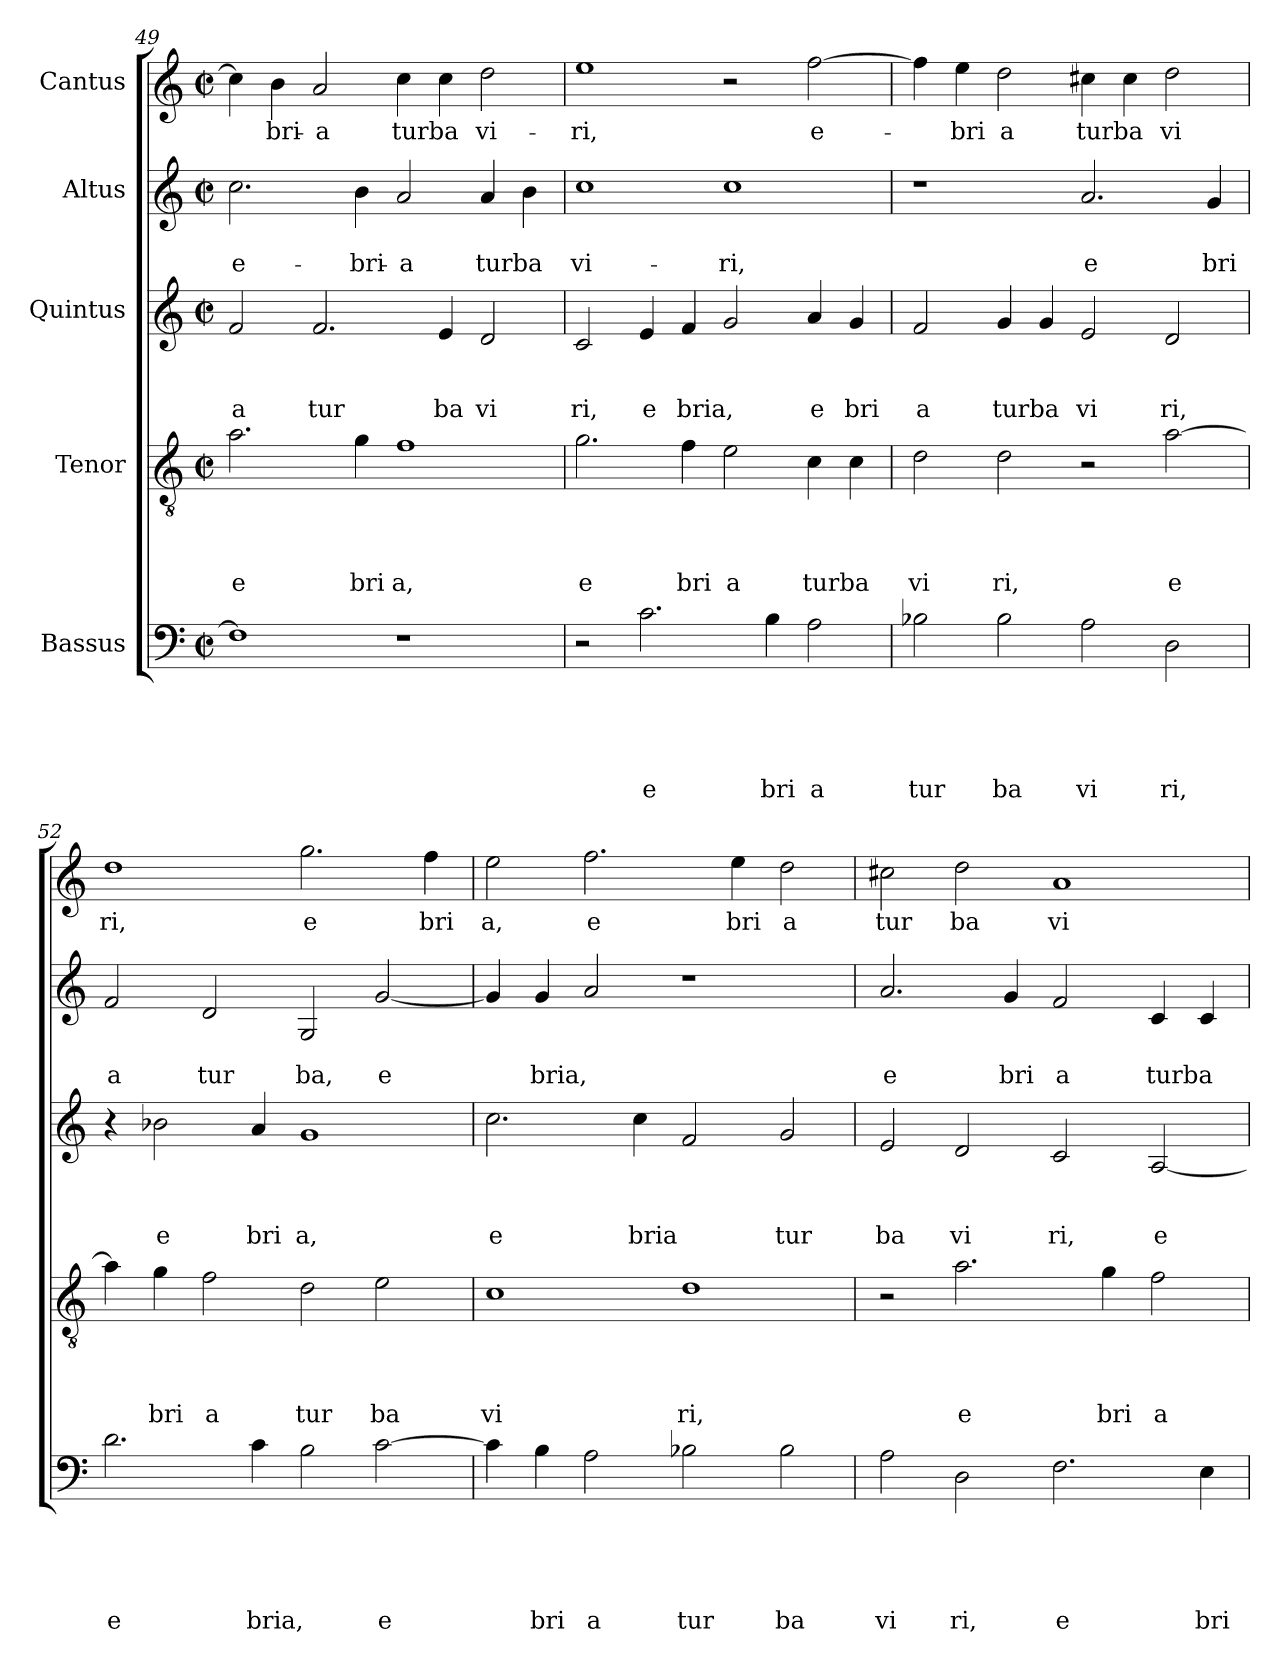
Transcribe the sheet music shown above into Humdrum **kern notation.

**kern	**text	**text	**text	**text	**text	**kern	**text	**text	**text	**text	**kern	**text	**text	**text	**kern	**text	**text	**kern	**text
*part5	*part5	*part5	*part5	*part5	*part5	*part4	*part4	*part4	*part4	*part4	*part3	*part3	*part3	*part3	*part2	*part2	*part2	*part1	*part1
*staff5	*staff5	*staff5	*staff5	*staff5	*staff5	*staff4	*staff4	*staff4	*staff4	*staff4	*staff3	*staff3	*staff3	*staff3	*staff2	*staff2	*staff2	*staff1	*staff1
*I"Bassus	*	*	*	*	*	*I"Tenor	*	*	*	*	*I"Quintus	*	*	*	*I"Altus	*	*	*I"Cantus	*
*clefF4	*	*	*	*	*	*clefGv2	*	*	*	*	*clefG2	*	*	*	*clefG2	*	*	*clefG2	*
*k[]	*	*	*	*	*	*k[]	*	*	*	*	*k[]	*	*	*	*k[]	*	*	*k[]	*
*C:	*	*	*	*	*	*C:	*	*	*	*	*C:	*	*	*	*C:	*	*	*C:	*
*M2/2	*	*	*	*	*	*M2/2	*	*	*	*	*M2/2	*	*	*	*M2/2	*	*	*M2/2	*
*met(c|)	*	*	*	*	*	*met(c|)	*	*	*	*	*met(c|)	*	*	*	*met(c|)	*	*	*met(c|)	*
=49	=49	=49	=49	=49	=49	=49	=49	=49	=49	=49	=49	=49	=49	=49	=49	=49	=49	=49	=49
!	!	!	!	!	!	!	!	!	!	!LO:LY:b	!	!	!	!LO:LY:b	!	!	!LO:LY:b	!	!
1F]	.	.	.	.	.	2.a\	.	.	.	e	2f/	.	.	a	2.cc\	.	e-	4cc\]	.
!	!	!	!	!	!	!	!	!	!	!	!	!	!	!	!	!	!	!	!LO:LY:b
.	.	.	.	.	.	.	.	.	.	.	.	.	.	.	.	.	.	4b\	-bri-
!	!	!	!	!	!	!	!	!	!	!	!	!	!	!LO:LY:b	!	!	!	!	!LO:LY:b
.	.	.	.	.	.	.	.	.	.	.	2.f/	.	.	tur	.	.	.	2a/	-a
!	!	!	!	!	!	!	!	!	!	!LO:LY:b	!	!	!	!	!	!	!LO:LY:b	!	!
.	.	.	.	.	.	4g\	.	.	.	bri	.	.	.	.	4b\	.	-bri-	.	.
!	!	!	!	!	!	!	!	!	!	!LO:LY:b	!	!	!	!	!	!	!LO:LY:b	!	!LO:LY:b
1r	.	.	.	.	.	1f	.	.	.	a,	.	.	.	.	2a/	.	-a	4cc\	turba
!	!	!	!	!	!	!	!	!	!	!	!	!	!	!LO:LY:b	!	!	!	!	!
.	.	.	.	.	.	.	.	.	.	.	4e/	.	.	ba	.	.	.	4cc\	.
!	!	!	!	!	!	!	!	!	!	!	!	!	!	!LO:LY:b	!	!	!LO:LY:b	!	!LO:LY:b
.	.	.	.	.	.	.	.	.	.	.	2d/	.	.	vi	4a/	.	turba	2dd\	vi-
.	.	.	.	.	.	.	.	.	.	.	.	.	.	.	4b\	.	.	.	.
=50	=50	=50	=50	=50	=50	=50	=50	=50	=50	=50	=50	=50	=50	=50	=50	=50	=50	=50	=50
!	!	!	!	!	!	!	!	!	!	!LO:LY:b	!	!	!	!LO:LY:b	!	!	!LO:LY:b	!	!LO:LY:b
2r	.	.	.	.	.	2.g\	.	.	.	e	2c/	.	.	ri,	1cc	.	vi-	1ee	-ri,
!	!	!	!	!	!LO:LY:b	!	!	!	!	!	!	!	!	!LO:LY:b	!	!	!	!	!
2.c\	.	.	.	.	e	.	.	.	.	.	4e/	.	.	e	.	.	.	.	.
!	!	!	!	!	!	!	!	!	!	!LO:LY:b	!	!	!	!LO:LY:b	!	!	!	!	!
.	.	.	.	.	.	4f\	.	.	.	bri	4f/	.	.	bria,	.	.	.	.	.
!	!	!	!	!	!	!	!	!	!	!LO:LY:b	!	!	!	!	!	!	!LO:LY:b	!	!
.	.	.	.	.	.	2e\	.	.	.	a	2g/	.	.	.	1cc	.	-ri,	2r	.
!	!	!	!	!	!LO:LY:b	!	!	!	!	!	!	!	!	!	!	!	!	!	!
4B\	.	.	.	.	bri	.	.	.	.	.	.	.	.	.	.	.	.	.	.
!	!	!	!	!	!LO:LY:b	!	!	!	!	!LO:LY:b	!	!	!	!LO:LY:b	!	!	!	!	!LO:LY:b
2A\	.	.	.	.	a	4c\	.	.	.	turba	4a/	.	.	e	.	.	.	[>2ff\	e-
!	!	!	!	!	!	!	!	!	!	!	!	!	!	!LO:LY:b	!	!	!	!	!
.	.	.	.	.	.	4c\	.	.	.	.	4g/	.	.	bri	.	.	.	.	.
!!LO:PB:g=z
=51	=51	=51	=51	=51	=51	=51	=51	=51	=51	=51	=51	=51	=51	=51	=51	=51	=51	=51	=51
!	!	!	!	!	!LO:LY:b	!	!	!	!	!LO:LY:b	!	!	!	!LO:LY:b	!	!	!	!	!
2B-X\	.	.	.	.	tur	2d\	.	.	.	vi	2f/	.	.	a	1r	.	.	4ff\]	.
!	!	!	!	!	!	!	!	!	!	!	!	!	!	!	!	!	!	!	!LO:LY:b
.	.	.	.	.	.	.	.	.	.	.	.	.	.	.	.	.	.	4ee\	-bri
!	!	!	!	!	!LO:LY:b	!	!	!	!	!LO:LY:b	!	!	!	!LO:LY:b	!	!	!	!	!LO:LY:b
2B-\	.	.	.	.	ba	2d\	.	.	.	ri,	4g/	.	.	turba	.	.	.	2dd\	a
.	.	.	.	.	.	.	.	.	.	.	4g/	.	.	.	.	.	.	.	.
!	!	!	!	!	!LO:LY:b	!	!	!	!	!	!	!	!	!LO:LY:b	!	!	!LO:LY:b	!	!LO:LY:b
2A\	.	.	.	.	vi	2r	.	.	.	.	2e/	.	.	vi	2.a/	.	e	4cc#X\	turba
.	.	.	.	.	.	.	.	.	.	.	.	.	.	.	.	.	.	4cc#\	.
!	!	!	!	!	!LO:LY:b	!	!	!	!	!LO:LY:b	!	!	!	!LO:LY:b	!	!	!	!	!LO:LY:b
2D\	.	.	.	.	ri,	[>2a\	.	.	.	e	2d/	.	.	ri,	.	.	.	2dd\	vi
!	!	!	!	!	!	!	!	!	!	!	!	!	!	!	!	!	!LO:LY:b	!	!
.	.	.	.	.	.	.	.	.	.	.	.	.	.	.	4g/	.	bri	.	.
=52	=52	=52	=52	=52	=52	=52	=52	=52	=52	=52	=52	=52	=52	=52	=52	=52	=52	=52	=52
!	!	!	!	!	!LO:LY:b	!	!	!	!	!	!	!	!	!	!	!	!LO:LY:b	!	!LO:LY:b
2.d\	.	.	.	.	e	4a\]	.	.	.	.	4r	.	.	.	2f/	.	a	1dd	ri,
!	!	!	!	!	!	!	!	!	!	!LO:LY:b	!	!	!	!LO:LY:b	!	!	!	!	!
.	.	.	.	.	.	4g\	.	.	.	bri	2b-X\	.	.	e	.	.	.	.	.
!	!	!	!	!	!	!	!	!	!	!LO:LY:b	!	!	!	!	!	!	!LO:LY:b	!	!
.	.	.	.	.	.	2f\	.	.	.	a	.	.	.	.	2d/	.	tur	.	.
!	!	!	!	!	!LO:LY:b	!	!	!	!	!	!	!	!	!LO:LY:b	!	!	!	!	!
4c\	.	.	.	.	bria,	.	.	.	.	.	4a/	.	.	bri	.	.	.	.	.
!	!	!	!	!	!	!	!	!	!	!LO:LY:b	!	!	!	!LO:LY:b	!	!	!LO:LY:b	!	!LO:LY:b
2B\	.	.	.	.	.	2d\	.	.	.	tur	1g	.	.	a,	2G/	.	ba,	2.gg\	e
!	!	!	!	!	!LO:LY:b	!	!	!	!	!LO:LY:b	!	!	!	!	!	!	!LO:LY:b	!	!
[>2c\	.	.	.	.	e	2e\	.	.	.	ba	.	.	.	.	[<2g/	.	e	.	.
!	!	!	!	!	!	!	!	!	!	!	!	!	!	!	!	!	!	!	!LO:LY:b
.	.	.	.	.	.	.	.	.	.	.	.	.	.	.	.	.	.	4ff\	bri
=53	=53	=53	=53	=53	=53	=53	=53	=53	=53	=53	=53	=53	=53	=53	=53	=53	=53	=53	=53
!	!	!	!	!	!	!	!	!	!	!LO:LY:b	!	!	!	!LO:LY:b	!	!	!	!	!LO:LY:b
4c\]	.	.	.	.	.	1c	.	.	.	vi	2.cc\	.	.	e	4g/]	.	.	2ee\	a,
!	!	!	!	!	!LO:LY:b	!	!	!	!	!	!	!	!	!	!	!	!LO:LY:b	!	!
4B\	.	.	.	.	bri	.	.	.	.	.	.	.	.	.	4g/	.	bria,	.	.
!	!	!	!	!	!LO:LY:b	!	!	!	!	!	!	!	!	!	!	!	!	!	!LO:LY:b
2A\	.	.	.	.	a	.	.	.	.	.	.	.	.	.	2a/	.	.	2.ff\	e
!	!	!	!	!	!	!	!	!	!	!	!	!	!	!LO:LY:b	!	!	!	!	!
.	.	.	.	.	.	.	.	.	.	.	4cc\	.	.	bria	.	.	.	.	.
!	!	!	!	!	!LO:LY:b	!	!	!	!	!LO:LY:b	!	!	!	!	!	!	!	!	!
2B-X\	.	.	.	.	tur	1d	.	.	.	ri,	2f/	.	.	.	1r	.	.	.	.
!	!	!	!	!	!	!	!	!	!	!	!	!	!	!	!	!	!	!	!LO:LY:b
.	.	.	.	.	.	.	.	.	.	.	.	.	.	.	.	.	.	4ee\	bri
!	!	!	!	!	!LO:LY:b	!	!	!	!	!	!	!	!	!LO:LY:b	!	!	!	!	!LO:LY:b
2B-\	.	.	.	.	ba	.	.	.	.	.	2g/	.	.	tur	.	.	.	2dd\	a
=54	=54	=54	=54	=54	=54	=54	=54	=54	=54	=54	=54	=54	=54	=54	=54	=54	=54	=54	=54
!	!	!	!	!	!LO:LY:b	!	!	!	!	!	!	!	!	!LO:LY:b	!	!	!LO:LY:b	!	!LO:LY:b
2A\	.	.	.	.	vi	2r	.	.	.	.	2e/	.	.	ba	2.a/	.	e	2cc#X\	tur
!	!	!	!	!	!LO:LY:b	!	!	!	!	!LO:LY:b	!	!	!	!LO:LY:b	!	!	!	!	!LO:LY:b
2D\	.	.	.	.	ri,	2.a\	.	.	.	e	2d/	.	.	vi	.	.	.	2dd\	ba
!	!	!	!	!	!	!	!	!	!	!	!	!	!	!	!	!	!LO:LY:b	!	!
.	.	.	.	.	.	.	.	.	.	.	.	.	.	.	4g/	.	bri	.	.
!	!	!	!	!	!LO:LY:b	!	!	!	!	!	!	!	!	!LO:LY:b	!	!	!LO:LY:b	!	!LO:LY:b
2.F\	.	.	.	.	e	.	.	.	.	.	2c/	.	.	ri,	2f/	.	a	1a	vi
!	!	!	!	!	!	!	!	!	!	!LO:LY:b	!	!	!	!	!	!	!	!	!
.	.	.	.	.	.	4g\	.	.	.	bri	.	.	.	.	.	.	.	.	.
!	!	!	!	!	!	!	!	!	!	!LO:LY:b	!	!	!	!LO:LY:b	!	!	!LO:LY:b	!	!
.	.	.	.	.	.	2f\	.	.	.	a	[<2A/	.	.	e	4c/	.	turba	.	.
!	!	!	!	!	!LO:LY:b	!	!	!	!	!	!	!	!	!	!	!	!	!	!
4E\	.	.	.	.	bri	.	.	.	.	.	.	.	.	.	4c/	.	.	.	.
=	=	=	=	=	=	=	=	=	=	=	=	=	=	=	=	=	=	=	=
*-	*-	*-	*-	*-	*-	*-	*-	*-	*-	*-	*-	*-	*-	*-	*-	*-	*-	*-	*-
